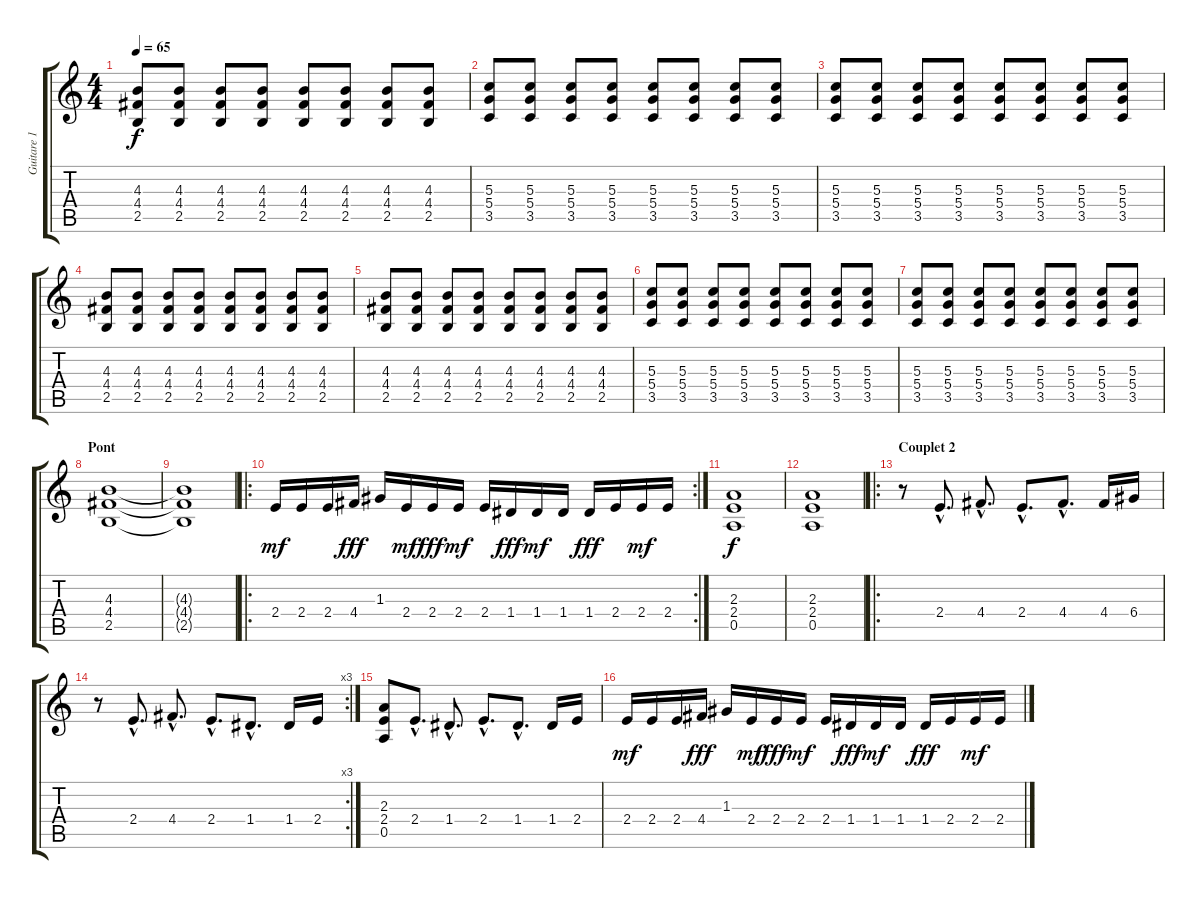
\track ("Guitare 1" "Guitare 1") {instrument electricguitarjazz}
\staff {score tabs}
\tuning (E4 B3 G3 D3 A2 E2) {hide}
\ts (4 4)
\tempo 65
\clef g2
\ks c
(4.3 4.4 2.5).8{dy f} (4.3 4.4 2.5).8 (4.3 4.4 2.5).8 (4.3 4.4 2.5).8 (4.3 4.4 2.5).8 (4.3 4.4 2.5).8 (4.3 4.4 2.5).8 (4.3 4.4 2.5).8 |
(5.3 5.4 3.5).8{instrument distortionguitar} (5.3 5.4 3.5).8 (5.3 5.4 3.5).8 (5.3 5.4 3.5).8 (5.3 5.4 3.5).8 (5.3 5.4 3.5).8 (5.3 5.4 3.5).8 (5.3 5.4 3.5).8 |
(5.3 5.4 3.5).8 (5.3 5.4 3.5).8 (5.3 5.4 3.5).8 (5.3 5.4 3.5).8 (5.3 5.4 3.5).8 (5.3 5.4 3.5).8 (5.3 5.4 3.5).8 (5.3 5.4 3.5).8 |
(4.3 4.4 2.5).8 (4.3 4.4 2.5).8 (4.3 4.4 2.5).8 (4.3 4.4 2.5).8 (4.3 4.4 2.5).8 (4.3 4.4 2.5).8 (4.3 4.4 2.5).8 (4.3 4.4 2.5).8 |
(4.3 4.4 2.5).8 (4.3 4.4 2.5).8 (4.3 4.4 2.5).8 (4.3 4.4 2.5).8 (4.3 4.4 2.5).8 (4.3 4.4 2.5).8 (4.3 4.4 2.5).8 (4.3 4.4 2.5).8 |
(5.3 5.4 3.5).8{instrument distortionguitar} (5.3 5.4 3.5).8 (5.3 5.4 3.5).8 (5.3 5.4 3.5).8 (5.3 5.4 3.5).8 (5.3 5.4 3.5).8 (5.3 5.4 3.5).8 (5.3 5.4 3.5).8 |
(5.3 5.4 3.5).8 (5.3 5.4 3.5).8 (5.3 5.4 3.5).8 (5.3 5.4 3.5).8 (5.3 5.4 3.5).8 (5.3 5.4 3.5).8 (5.3 5.4 3.5).8 (5.3 5.4 3.5).8 |
\section ("" "Pont")
(4.3 4.4 2.5).1{volume 5} |
(4.3{t} 4.4{t} 2.5{t}).1 |
\ro
\rc 2
2.4.16{dy mf volume 15 instrument distortionguitar} 2.4.16 2.4.16 4.4.16{dy fff} 1.3.16 2.4.16{dy mf} 2.4.16{dy fff} 2.4.16{dy mf} 2.4.16 1.4.16{dy fff} 1.4.16{dy mf} 1.4.16 1.4.16{dy fff} 2.4.16 2.4.16{dy mf} 2.4.16 |
(2.3 2.4 0.5).1{dy f instrument distortionguitar} |
(2.3 2.4 0.5).1 |
\ro
\section ("" "Couplet 2")
r.8{volume 13 instrument electricguitarjazz} 2.4{hac}.8{d} 4.4{hac}.8{d} 2.4{hac}.8{d} 4.4{hac}.8{d} 4.4.16 6.4.16 |
\rc 3
r.8 2.4{hac}.8{d} 4.4{hac}.8{d} 2.4{hac}.8{d} 1.4{hac}.8{d} 1.4.16 2.4.16 |
(2.3 2.4 0.5).8{instrument distortionguitar} 2.4{hac}.8{d} 1.4{hac}.8{d} 2.4{hac}.8{d} 1.4{hac}.8{d} 1.4.16 2.4.16 |
2.4.16{dy mf volume 15 instrument distortionguitar} 2.4.16 2.4.16 4.4.16{dy fff} 1.3.16 2.4.16{dy mf} 2.4.16{dy fff} 2.4.16{dy mf} 2.4.16 1.4.16{dy fff} 1.4.16{dy mf} 1.4.16 1.4.16{dy fff} 2.4.16 2.4.16{dy mf} 2.4.16
